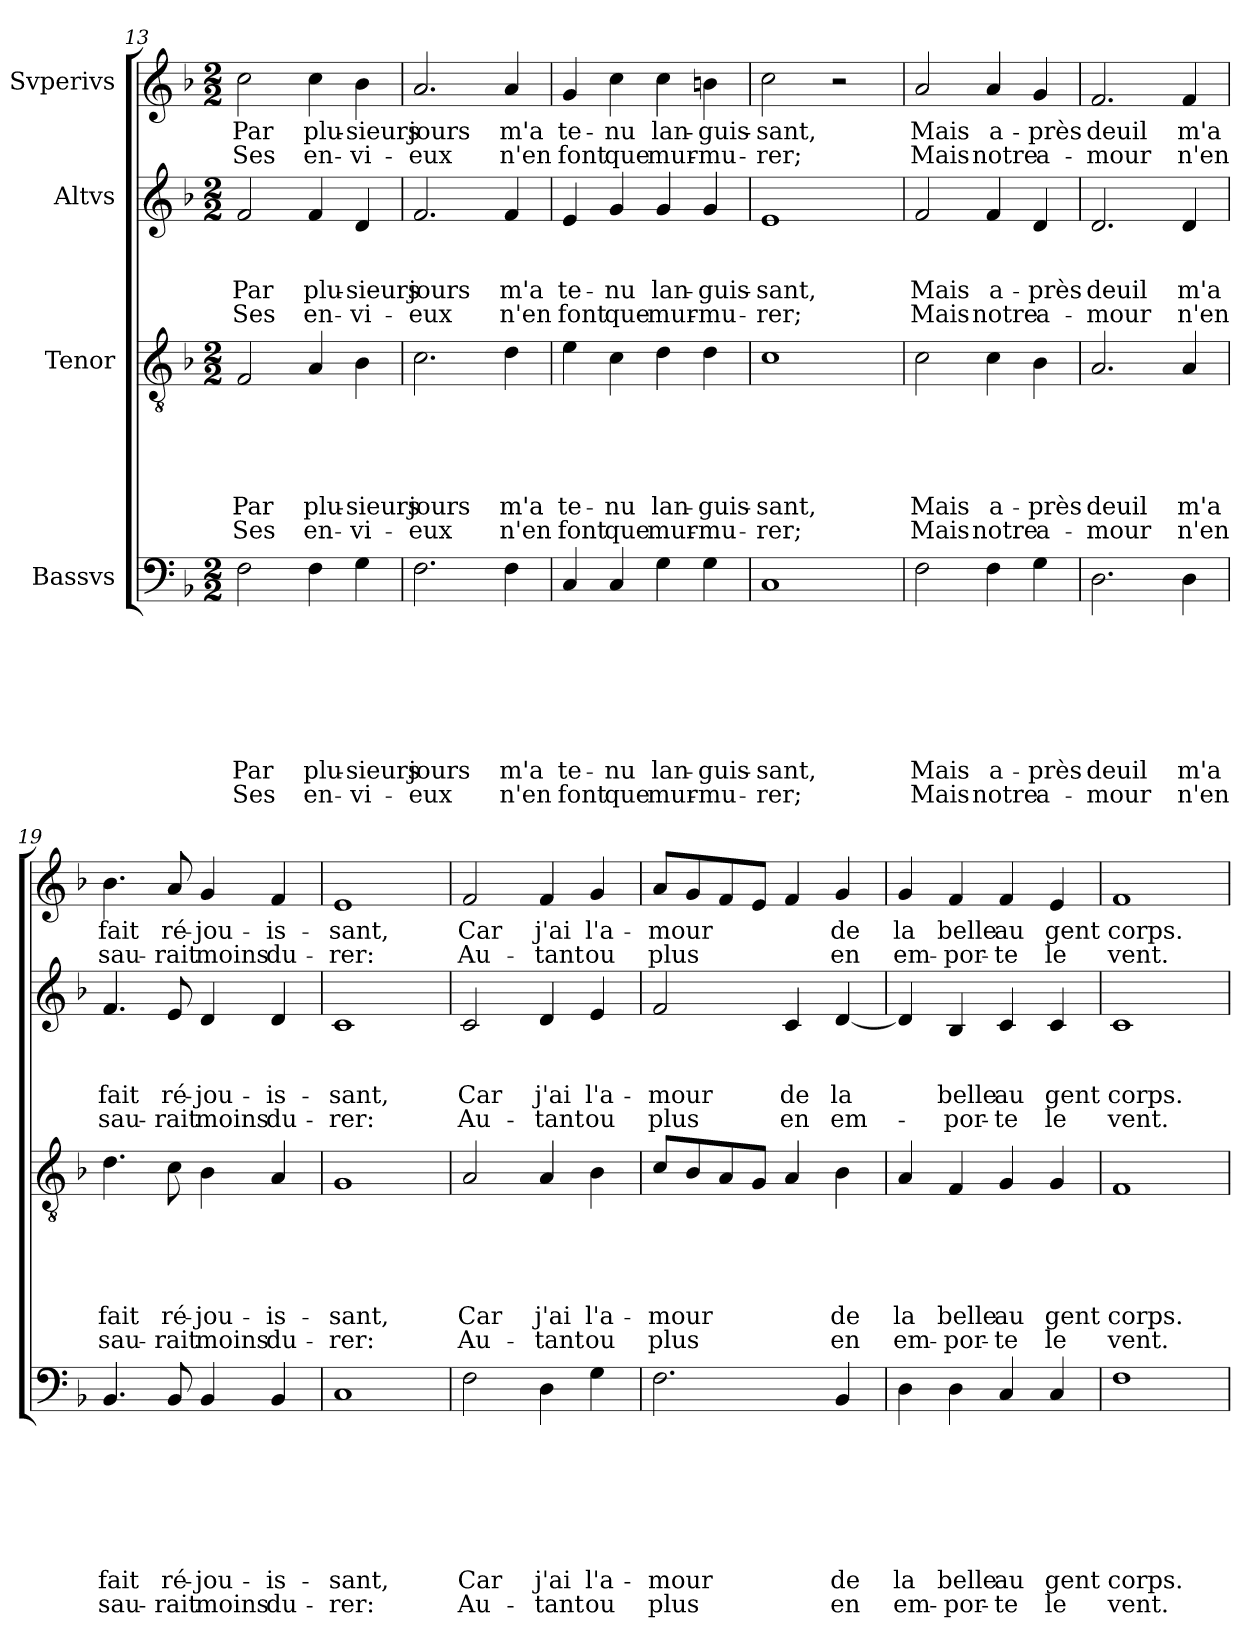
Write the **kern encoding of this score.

**kern	**text	**text	**text	**text	**text	**text	**text	**text	**kern	**text	**text	**text	**text	**text	**text	**kern	**text	**text	**text	**text	**kern	**text	**text
*part4	*part4	*part4	*part4	*part4	*part4	*part4	*part4	*part4	*part3	*part3	*part3	*part3	*part3	*part3	*part3	*part2	*part2	*part2	*part2	*part2	*part1	*part1	*part1
*staff4	*staff4	*staff4	*staff4	*staff4	*staff4	*staff4	*staff4	*staff4	*staff3	*staff3	*staff3	*staff3	*staff3	*staff3	*staff3	*staff2	*staff2	*staff2	*staff2	*staff2	*staff1	*staff1	*staff1
*I"Bassvs	*	*	*	*	*	*	*	*	*I"Tenor	*	*	*	*	*	*	*I"Altvs	*	*	*	*	*I"Svperivs	*	*
!!LO:PB:g=z
*clefF4	*	*	*	*	*	*	*	*	*clefGv2	*	*	*	*	*	*	*clefG2	*	*	*	*	*clefG2	*	*
*k[b-]	*	*	*	*	*	*	*	*	*k[b-]	*	*	*	*	*	*	*k[b-]	*	*	*	*	*k[b-]	*	*
*F:	*	*	*	*	*	*	*	*	*F:	*	*	*	*	*	*	*F:	*	*	*	*	*F:	*	*
*M2/2	*	*	*	*	*	*	*	*	*M2/2	*	*	*	*	*	*	*M2/2	*	*	*	*	*M2/2	*	*
=13	=13	=13	=13	=13	=13	=13	=13	=13	=13	=13	=13	=13	=13	=13	=13	=13	=13	=13	=13	=13	=13	=13	=13
!	!	!	!	!	!	!	!LO:LY:b	!LO:LY:b	!	!	!	!	!	!LO:LY:b	!LO:LY:b	!	!	!	!LO:LY:b	!LO:LY:b	!	!LO:LY:b	!LO:LY:b
2F\	.	.	.	.	.	.	Par	Ses	2F/	.	.	.	.	Par	Ses	2f/	.	.	Par	Ses	2cc\	Par	Ses
!	!	!	!	!	!	!	!LO:LY:b	!LO:LY:b	!	!	!	!	!	!LO:LY:b	!LO:LY:b	!	!	!	!LO:LY:b	!LO:LY:b	!	!LO:LY:b	!LO:LY:b
4F\	.	.	.	.	.	.	plu-	en-	4A/	.	.	.	.	plu-	en-	4f/	.	.	plu-	en-	4cc\	plu-	en-
!	!	!	!	!	!	!	!LO:LY:b	!LO:LY:b	!	!	!	!	!	!LO:LY:b	!LO:LY:b	!	!	!	!LO:LY:b	!LO:LY:b	!	!LO:LY:b	!LO:LY:b
4G\	.	.	.	.	.	.	-sieurs	-vi-	4B-\	.	.	.	.	-sieurs	-vi-	4d/	.	.	-sieurs	-vi-	4b-\	-sieurs	-vi-
=14	=14	=14	=14	=14	=14	=14	=14	=14	=14	=14	=14	=14	=14	=14	=14	=14	=14	=14	=14	=14	=14	=14	=14
!	!	!	!	!	!	!	!LO:LY:b	!LO:LY:b	!	!	!	!	!	!LO:LY:b	!LO:LY:b	!	!	!	!LO:LY:b	!LO:LY:b	!	!LO:LY:b	!LO:LY:b
2.F\	.	.	.	.	.	.	jours	-eux	2.c\	.	.	.	.	jours	-eux	2.f/	.	.	jours	-eux	2.a/	jours	-eux
!	!	!	!	!	!	!	!LO:LY:b	!LO:LY:b	!	!	!	!	!	!LO:LY:b	!LO:LY:b	!	!	!	!LO:LY:b	!LO:LY:b	!	!LO:LY:b	!LO:LY:b
4F\	.	.	.	.	.	.	m'a	n'en	4d\	.	.	.	.	m'a	n'en	4f/	.	.	m'a	n'en	4a/	m'a	n'en
=15	=15	=15	=15	=15	=15	=15	=15	=15	=15	=15	=15	=15	=15	=15	=15	=15	=15	=15	=15	=15	=15	=15	=15
!	!	!	!	!	!	!	!LO:LY:b	!LO:LY:b	!	!	!	!	!	!LO:LY:b	!LO:LY:b	!	!	!	!LO:LY:b	!LO:LY:b	!	!LO:LY:b	!LO:LY:b
4C/	.	.	.	.	.	.	te-	font	4e\	.	.	.	.	te-	font	4e/	.	.	te-	font	4g/	te-	font
!	!	!	!	!	!	!	!LO:LY:b	!LO:LY:b	!	!	!	!	!	!LO:LY:b	!LO:LY:b	!	!	!	!LO:LY:b	!LO:LY:b	!	!LO:LY:b	!LO:LY:b
4C/	.	.	.	.	.	.	-nu	que	4c\	.	.	.	.	-nu	que	4g/	.	.	-nu	que	4cc\	-nu	que
!	!	!	!	!	!	!	!LO:LY:b	!LO:LY:b	!	!	!	!	!	!LO:LY:b	!LO:LY:b	!	!	!	!LO:LY:b	!LO:LY:b	!	!LO:LY:b	!LO:LY:b
4G\	.	.	.	.	.	.	lan-	mur-	4d\	.	.	.	.	lan-	mur-	4g/	.	.	lan-	mur-	4cc\	lan-	mur-
!	!	!	!	!	!	!	!LO:LY:b	!LO:LY:b	!	!	!	!	!	!LO:LY:b	!LO:LY:b	!	!	!	!LO:LY:b	!LO:LY:b	!	!LO:LY:b	!LO:LY:b
4G\	.	.	.	.	.	.	-guis-	-mu-	4d\	.	.	.	.	-guis-	-mu-	4g/	.	.	-guis-	-mu-	4bn\	-guis-	-mu-
=16	=16	=16	=16	=16	=16	=16	=16	=16	=16	=16	=16	=16	=16	=16	=16	=16	=16	=16	=16	=16	=16	=16	=16
!	!	!	!	!	!	!	!LO:LY:b	!LO:LY:b	!	!	!	!	!	!LO:LY:b	!LO:LY:b	!	!	!	!LO:LY:b	!LO:LY:b	!	!LO:LY:b	!LO:LY:b
1C	.	.	.	.	.	.	-sant,	-rer;	1c	.	.	.	.	-sant,	-rer;	1e	.	.	-sant,	-rer;	2cc\	-sant,	-rer;
.	.	.	.	.	.	.	.	.	.	.	.	.	.	.	.	.	.	.	.	.	2r	.	.
=17	=17	=17	=17	=17	=17	=17	=17	=17	=17	=17	=17	=17	=17	=17	=17	=17	=17	=17	=17	=17	=17	=17	=17
!	!	!	!	!	!	!	!LO:LY:b	!LO:LY:b	!	!	!	!	!	!LO:LY:b	!LO:LY:b	!	!	!	!LO:LY:b	!LO:LY:b	!	!LO:LY:b	!LO:LY:b
2F\	.	.	.	.	.	.	Mais	Mais	2c\	.	.	.	.	Mais	Mais	2f/	.	.	Mais	Mais	2a/	Mais	Mais
!	!	!	!	!	!	!	!LO:LY:b	!LO:LY:b	!	!	!	!	!	!LO:LY:b	!LO:LY:b	!	!	!	!LO:LY:b	!LO:LY:b	!	!LO:LY:b	!LO:LY:b
4F\	.	.	.	.	.	.	a-	notre	4c\	.	.	.	.	a-	notre	4f/	.	.	a-	notre	4a/	a-	notre
!	!	!	!	!	!	!	!LO:LY:b	!LO:LY:b	!	!	!	!	!	!LO:LY:b	!LO:LY:b	!	!	!	!LO:LY:b	!LO:LY:b	!	!LO:LY:b	!LO:LY:b
4G\	.	.	.	.	.	.	-près	a-	4B-\	.	.	.	.	-près	a-	4d/	.	.	-près	a-	4g/	-près	a-
=18	=18	=18	=18	=18	=18	=18	=18	=18	=18	=18	=18	=18	=18	=18	=18	=18	=18	=18	=18	=18	=18	=18	=18
!	!	!	!	!	!	!	!LO:LY:b	!LO:LY:b	!	!	!	!	!	!LO:LY:b	!LO:LY:b	!	!	!	!LO:LY:b	!LO:LY:b	!	!LO:LY:b	!LO:LY:b
2.D\	.	.	.	.	.	.	deuil	-mour	2.A/	.	.	.	.	deuil	-mour	2.d/	.	.	deuil	-mour	2.f/	deuil	-mour
!	!	!	!	!	!	!	!LO:LY:b	!LO:LY:b	!	!	!	!	!	!LO:LY:b	!LO:LY:b	!	!	!	!LO:LY:b	!LO:LY:b	!	!LO:LY:b	!LO:LY:b
4D\	.	.	.	.	.	.	m'a	n'en	4A/	.	.	.	.	m'a	n'en	4d/	.	.	m'a	n'en	4f/	m'a	n'en
!!LO:PB:g=z
=19	=19	=19	=19	=19	=19	=19	=19	=19	=19	=19	=19	=19	=19	=19	=19	=19	=19	=19	=19	=19	=19	=19	=19
!	!	!	!	!	!	!	!LO:LY:b	!LO:LY:b	!	!	!	!	!	!LO:LY:b	!LO:LY:b	!	!	!	!LO:LY:b	!LO:LY:b	!	!LO:LY:b	!LO:LY:b
4.BB-/	.	.	.	.	.	.	fait	sau-	4.d\	.	.	.	.	fait	sau-	4.f/	.	.	fait	sau-	4.b-\	fait	sau-
!	!	!	!	!	!	!	!LO:LY:b	!LO:LY:b	!	!	!	!	!	!LO:LY:b	!LO:LY:b	!	!	!	!LO:LY:b	!LO:LY:b	!	!LO:LY:b	!LO:LY:b
8BB-/	.	.	.	.	.	.	ré-	-rait	8c\	.	.	.	.	ré-	-rait	8e/	.	.	ré-	-rait	8a/	ré-	-rait
!	!	!	!	!	!	!	!LO:LY:b	!LO:LY:b	!	!	!	!	!	!LO:LY:b	!LO:LY:b	!	!	!	!LO:LY:b	!LO:LY:b	!	!LO:LY:b	!LO:LY:b
4BB-/	.	.	.	.	.	.	-jou-	moins	4B-\	.	.	.	.	-jou-	moins	4d/	.	.	-jou-	moins	4g/	-jou-	moins
!	!	!	!	!	!	!	!LO:LY:b	!LO:LY:b	!	!	!	!	!	!LO:LY:b	!LO:LY:b	!	!	!	!LO:LY:b	!LO:LY:b	!	!LO:LY:b	!LO:LY:b
4BB-/	.	.	.	.	.	.	-is-	du-	4A/	.	.	.	.	-is-	du-	4d/	.	.	-is-	du-	4f/	-is-	du-
=20	=20	=20	=20	=20	=20	=20	=20	=20	=20	=20	=20	=20	=20	=20	=20	=20	=20	=20	=20	=20	=20	=20	=20
!	!	!	!	!	!	!	!LO:LY:b	!LO:LY:b	!	!	!	!	!	!LO:LY:b	!LO:LY:b	!	!	!	!LO:LY:b	!LO:LY:b	!	!LO:LY:b	!LO:LY:b
1C	.	.	.	.	.	.	-sant,	-rer:	1G	.	.	.	.	-sant,	-rer:	1c	.	.	-sant,	-rer:	1e	-sant,	-rer:
=21	=21	=21	=21	=21	=21	=21	=21	=21	=21	=21	=21	=21	=21	=21	=21	=21	=21	=21	=21	=21	=21	=21	=21
!	!	!	!	!	!	!	!LO:LY:b	!LO:LY:b	!	!	!	!	!	!LO:LY:b	!LO:LY:b	!	!	!	!LO:LY:b	!LO:LY:b	!	!LO:LY:b	!LO:LY:b
2F\	.	.	.	.	.	.	Car	Au-	2A/	.	.	.	.	Car	Au-	2c/	.	.	Car	Au-	2f/	Car	Au-
!	!	!	!	!	!	!	!LO:LY:b	!LO:LY:b	!	!	!	!	!	!LO:LY:b	!LO:LY:b	!	!	!	!LO:LY:b	!LO:LY:b	!	!LO:LY:b	!LO:LY:b
4D\	.	.	.	.	.	.	j'ai	-tant	4A/	.	.	.	.	j'ai	-tant	4d/	.	.	j'ai	-tant	4f/	j'ai	-tant
!	!	!	!	!	!	!	!LO:LY:b	!LO:LY:b	!	!	!	!	!	!LO:LY:b	!LO:LY:b	!	!	!	!LO:LY:b	!LO:LY:b	!	!LO:LY:b	!LO:LY:b
4G\	.	.	.	.	.	.	l'a-	ou	4B-\	.	.	.	.	l'a-	ou	4e/	.	.	l'a-	ou	4g/	l'a-	ou
=22	=22	=22	=22	=22	=22	=22	=22	=22	=22	=22	=22	=22	=22	=22	=22	=22	=22	=22	=22	=22	=22	=22	=22
!	!	!	!	!	!	!	!LO:LY:b	!LO:LY:b	!	!	!	!	!	!LO:LY:b	!LO:LY:b	!	!	!	!LO:LY:b	!LO:LY:b	!	!LO:LY:b	!LO:LY:b
2.F\	.	.	.	.	.	.	-mour	plus	8c/L	.	.	.	.	-mour	plus	2f/	.	.	-mour	plus	8a/L	-mour	plus
.	.	.	.	.	.	.	.	.	8B-/	.	.	.	.	.	.	.	.	.	.	.	8g/	.	.
.	.	.	.	.	.	.	.	.	8A/	.	.	.	.	.	.	.	.	.	.	.	8f/	.	.
.	.	.	.	.	.	.	.	.	8G/J	.	.	.	.	.	.	.	.	.	.	.	8e/J	.	.
!	!	!	!	!	!	!	!	!	!	!	!	!	!	!	!	!	!	!	!LO:LY:b	!LO:LY:b	!	!	!
.	.	.	.	.	.	.	.	.	4A/	.	.	.	.	.	.	4c/	.	.	de	en	4f/	.	.
!	!	!	!	!	!	!	!LO:LY:b	!LO:LY:b	!	!	!	!	!	!LO:LY:b	!LO:LY:b	!	!	!	!LO:LY:b	!LO:LY:b	!	!LO:LY:b	!LO:LY:b
4BB-/	.	.	.	.	.	.	de	en	4B-\	.	.	.	.	de	en	[<4d/	.	.	la	em-	4g/	de	en
=23	=23	=23	=23	=23	=23	=23	=23	=23	=23	=23	=23	=23	=23	=23	=23	=23	=23	=23	=23	=23	=23	=23	=23
!	!	!	!	!	!	!	!LO:LY:b	!LO:LY:b	!	!	!	!	!	!LO:LY:b	!LO:LY:b	!	!	!	!	!	!	!LO:LY:b	!LO:LY:b
4D\	.	.	.	.	.	.	la	em-	4A/	.	.	.	.	la	em-	4d/]	.	.	.	.	4g/	la	em-
!	!	!	!	!	!	!	!LO:LY:b	!LO:LY:b	!	!	!	!	!	!LO:LY:b	!LO:LY:b	!	!	!	!LO:LY:b	!LO:LY:b	!	!LO:LY:b	!LO:LY:b
4D\	.	.	.	.	.	.	belle	-por-	4F/	.	.	.	.	belle	-por-	4B-/	.	.	belle	-por-	4f/	belle	-por-
!	!	!	!	!	!	!	!LO:LY:b	!LO:LY:b	!	!	!	!	!	!LO:LY:b	!LO:LY:b	!	!	!	!LO:LY:b	!LO:LY:b	!	!LO:LY:b	!LO:LY:b
4C/	.	.	.	.	.	.	au	-te	4G/	.	.	.	.	au	-te	4c/	.	.	au	-te	4f/	au	-te
!	!	!	!	!	!	!	!LO:LY:b	!LO:LY:b	!	!	!	!	!	!LO:LY:b	!LO:LY:b	!	!	!	!LO:LY:b	!LO:LY:b	!	!LO:LY:b	!LO:LY:b
4C/	.	.	.	.	.	.	gent	le	4G/	.	.	.	.	gent	le	4c/	.	.	gent	le	4e/	gent	le
=24	=24	=24	=24	=24	=24	=24	=24	=24	=24	=24	=24	=24	=24	=24	=24	=24	=24	=24	=24	=24	=24	=24	=24
!	!	!	!	!	!	!	!LO:LY:b	!LO:LY:b	!	!	!	!	!	!LO:LY:b	!LO:LY:b	!	!	!	!LO:LY:b	!LO:LY:b	!	!LO:LY:b	!LO:LY:b
1F	.	.	.	.	.	.	corps.	vent.	1F	.	.	.	.	corps.	vent.	1c	.	.	corps.	vent.	1f	corps.	vent.
=	=	=	=	=	=	=	=	=	=	=	=	=	=	=	=	=	=	=	=	=	=	=	=
*-	*-	*-	*-	*-	*-	*-	*-	*-	*-	*-	*-	*-	*-	*-	*-	*-	*-	*-	*-	*-	*-	*-	*-
